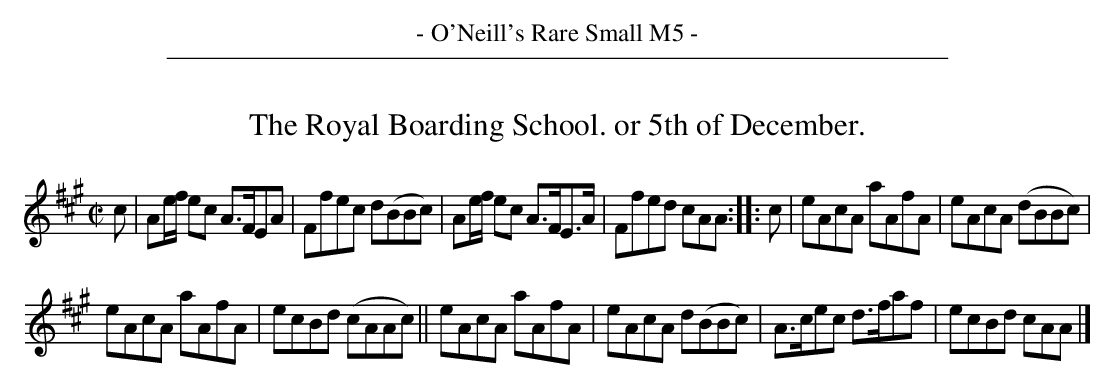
X:1
T: The Royal Boarding School. or 5th of December.
M: C|
L: 1/8
K: A
c |\
Ae/f/ ec A>FEA | Ffec d(BBc) | Ae/f/ ec A>FE>A | Ffed cAA :: c | eAcA aAfA | eAcA (dBBc) |
eAcA aAfA | ecBd (cAAc) || eAcA aAfA | eAcA d(BBc) | A>cec d>faf | ecBd cAA |]
